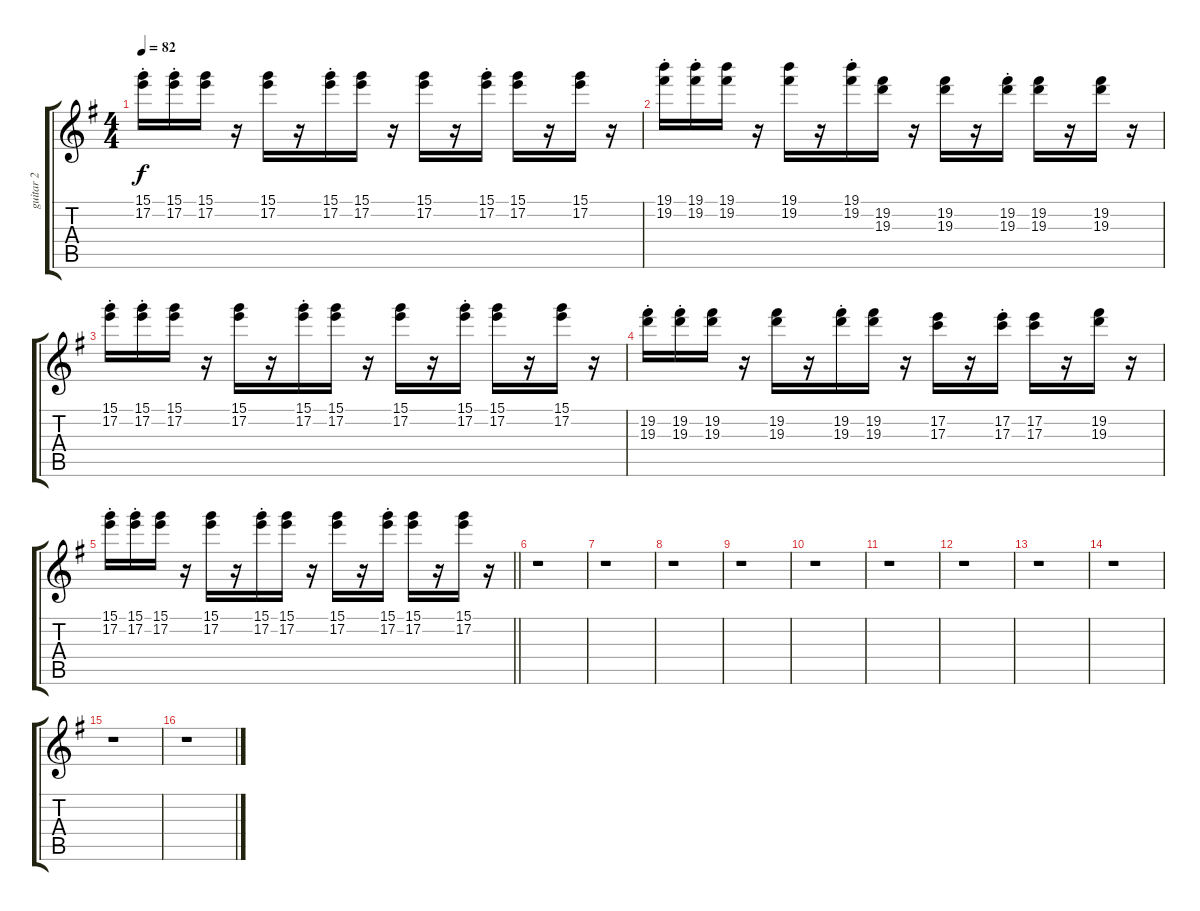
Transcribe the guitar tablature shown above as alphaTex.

\track ("guitar 2" "guitar 2") {instrument distortionguitar}
\staff {score tabs}
\tuning (E4 B3 G3 D3 A2 E2) {hide}
\ts (4 4)
\tempo 82
\clef g2
\ks g
(15.1{st} 17.2{st}).16{dy f} (15.1{st} 17.2{st}).16 (15.1 17.2).16 r.16 (15.1 17.2).16 r.16 (15.1{st} 17.2{st}).16 (15.1 17.2).16 r.16 (15.1 17.2).16 r.16 (15.1{st} 17.2{st}).16 (15.1 17.2).16 r.16 (15.1 17.2).16 r.16 |
(19.1{st} 19.2{st}).16 (19.1{st} 19.2{st}).16 (19.1 19.2).16 r.16 (19.1 19.2).16 r.16 (19.1{st} 19.2{st}).16 (19.2 19.3).16 r.16 (19.2 19.3).16 r.16 (19.2{st} 19.3{st}).16 (19.2 19.3).16 r.16 (19.2 19.3).16 r.16 |
(15.1{st} 17.2{st}).16 (15.1{st} 17.2{st}).16 (15.1 17.2).16 r.16 (15.1 17.2).16 r.16 (15.1{st} 17.2{st}).16 (15.1 17.2).16 r.16 (15.1 17.2).16 r.16 (15.1{st} 17.2{st}).16 (15.1 17.2).16 r.16 (15.1 17.2).16 r.16 |
(19.2{st} 19.3{st}).16 (19.2{st} 19.3{st}).16 (19.2 19.3).16 r.16 (19.2 19.3).16 r.16 (19.2{st} 19.3{st}).16 (19.2 19.3).16 r.16 (17.2 17.3).16 r.16 (17.2{st} 17.3{st}).16 (17.2 17.3).16 r.16 (19.2 19.3).16 r.16 |
\barLineRight lightlight
(15.1{st} 17.2{st}).16 (15.1{st} 17.2{st}).16 (15.1 17.2).16 r.16 (15.1 17.2).16 r.16 (15.1{st} 17.2{st}).16 (15.1 17.2).16 r.16 (15.1 17.2).16 r.16 (15.1{st} 17.2{st}).16 (15.1 17.2).16 r.16 (15.1 17.2).16 r.16 |
r.1 |
r.1 |
r.1 |
r.1 |
r.1 |
r.1 |
r.1 |
r.1 |
r.1 |
r.1 |
r.1
